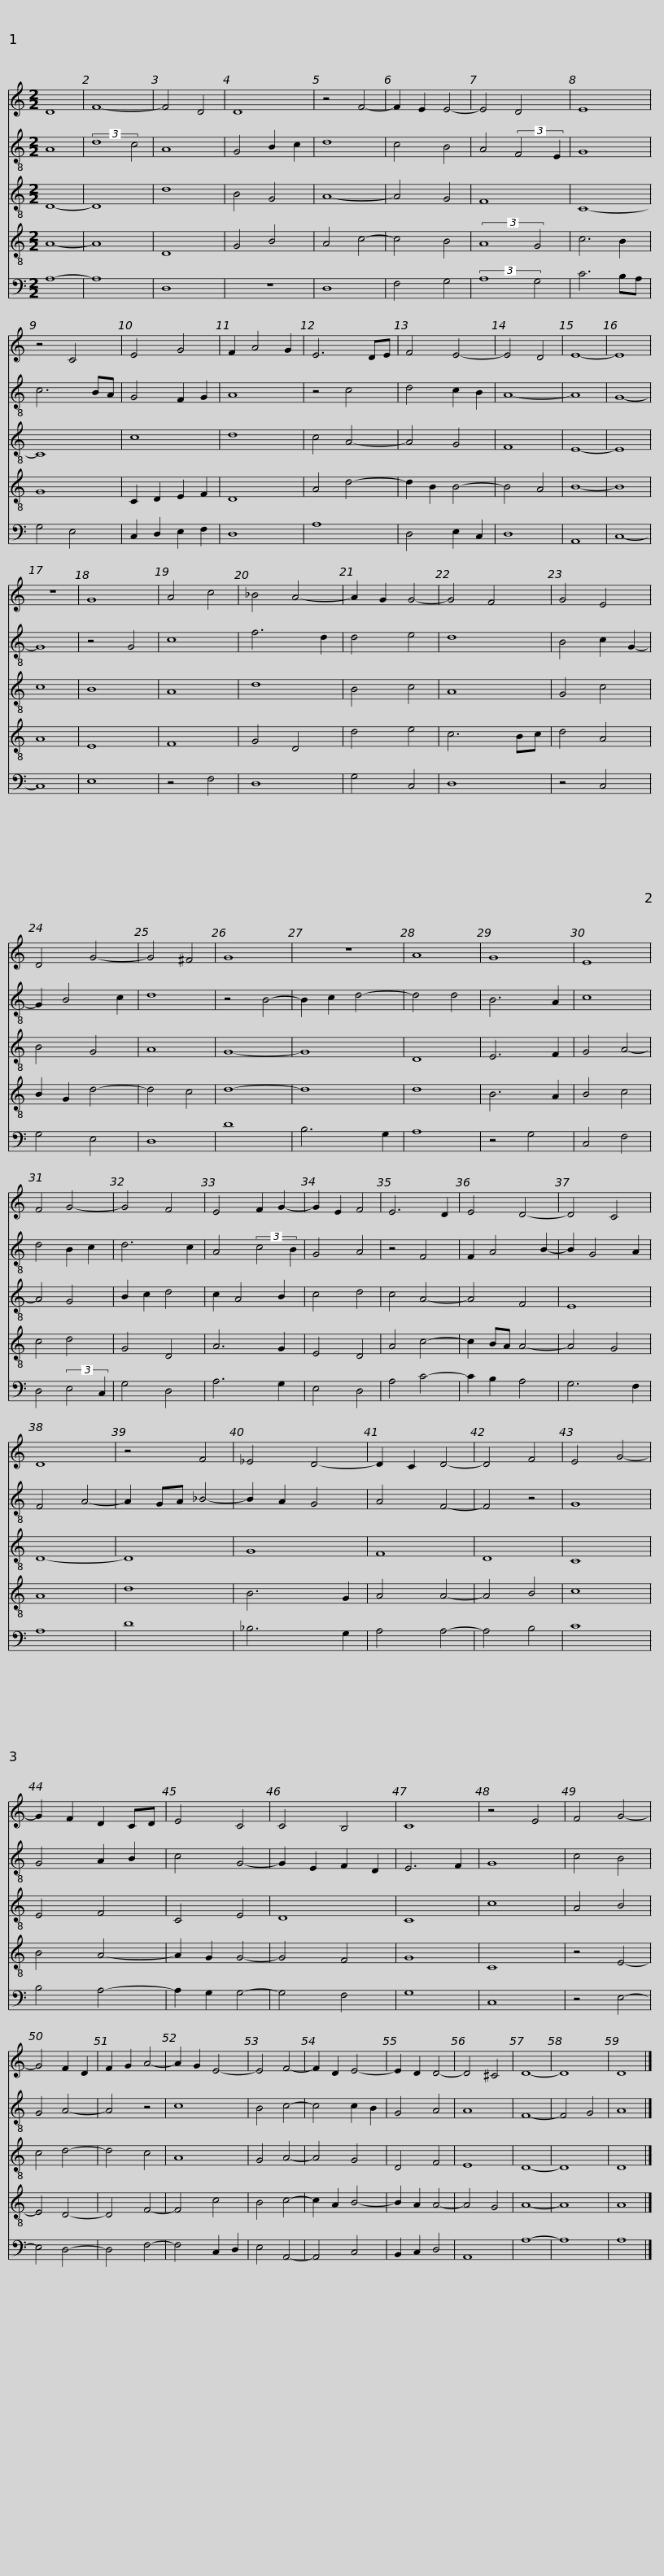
X:1
%%score 1 2 3 4 5
L:1/8
M:2/2
I:linebreak $
K:C
V:1 treble
V:2 treble-8
V:3 treble-8
V:4 treble-8
V:5 bass
V:1
 D8 | F8- | F4 D4 | D8 | z4 F4- | %5
 F2 E2 E4- | E4 D4 | E8 | z4 C4 | E4 G4 | %10
 F2 A4 G2 | E6 DE | F4 E4- | E4 D4 | E8- |$ %15
 E8 | z8 | G8 | A4 c4 | _B4 A4- | %20
 A2 G2 G4- | G4 F4 | G4 E4 | D4 G4- | G4 ^F4 | %25
 G8 | z8 | A8 | G8 | E8 |$ %30
 F4 G4- | G4 F4 | E4 F2 G2- | G2 E2 F4 | E6 D2 | %35
 E4 D4- | D4 C4 | D8 | z4 F4 | _E4 D4- | %40
 D2 C2 D4- | D4 F4 | E4 G4- | G2 F2 D2 CD |$ E4 C4 |$ %45
 C4 B,4 | C8 | z4 E4 | F4 G4- | G4 F2 D2 | %50
 F2 G2 A4- | A2 G2 E4- | E4 F4- | F2 D2 E4- | E2 D2 D4- | %55
 D4 ^C4 | D8- | D8 | D8 |] %59
V:2
 A8 | (3:2:2d8 c4 | A8 | G4 B2 c2 | d8 | %5
 c4 B4 | A4 (3:2:2F4 E2 | G8 | c6 BA | G4 F2 G2 | %10
 A8 | z4 c4 | d4 c2 B2 | A8- | A8 |$ %15
 G8- | G8 | z4 G4 | c8 | f6 d2 | %20
 d4 e4 | d8 | B4 c2 G2- | G2 B4 c2 | d8 | %25
 z4 B4- | B2 c2 d4- | d4 d4 | B6 A2 | c8 |$ %30
 d4 B2 c2 | d6 c2 | A4 (3:2:2c4 B2 | G4 A4 | z4 F4 | %35
 F2 A4 B2- | B2 G4 A2 | F4 A4- | A2 GA _B4- | B2 A2 G4 | %40
 A4 F4- | F4 z4 | G8 | G4 A2 B2 |$ c4 G4- |$ %45
 G2 E2 F2 D2 | E6 F2 | G8 | c4 B4 | G4 A4- | %50
 A4 z4 | c8 | B4 c4- | c4 c2 B2 | G4 A4 | %55
 A8 | F8- | F4 G4 | A8 |] %59
V:3
 D8- | D8 | d8 | B4 G4 | A8- | %5
 A4 G4 | F8 | C8- | C8 | c8 | %10
 d8 | c4 A4- | A4 G4 | F8 | E8- |$ %15
 E8 | c8 | B8 | A8 | d8 | %20
 B4 c4 | A8 | G4 c4 | B4 G4 | A8 | %25
 G8- | G8 | D8 | E6 F2 | G4 A4- |$ %30
 A4 G4 | B2 c2 d4 | c2 A4 B2 | c4 d4 | c4 A4- | %35
 A4 F4 | E8 | D8- | D8 | G8 | %40
 F8 | D8 | C8 | E4 F4 |$ C4 E4 |$ %45
 D8 | C8 | c8 | A4 B4 | c4 d4- | %50
 d4 c4 | A8 | G4 A4- | A4 G4 | D4 F4 | %55
 E8 | D8- | D8 | D8 |] %59
V:4
 A8- | A8 | D8 | G4 B4 | A4 c4- | %5
 c4 B4 | (3:2:2A8 G4 | c6 B2 | G8 | C2 D2 E2 F2 | %10
 D8 | A4 d4- | d2 B2 B4- | B4 A4 | B8- |$ %15
 B8 | A8 | E8 | F8 | G4 D4 | %20
 d4 e4 | c6 Bc | d4 A4 | B2 G2 d4- | d4 c4 | %25
 d8- | d8 | d8 | B6 A2 | B4 c4 |$ %30
 c4 d4 | G4 D4 | A6 G2 | E4 D4 | A4 c4- | %35
 c2 BA A4- | A4 G4 | A8 | d8 | B6 G2 | %40
 A4 A4- | A4 B4 | c8 | B4 A4- |$ A2 G2 G4- |$ %45
 G4 F4 | G8 | C8 | z4 E4- | E4 D4- | %50
 D4 F4- | F4 c4 | B4 c4- | c2 A2 B4- | B2 A2 A4- | %55
 A4 G4 | A8- | A8 | A8 |] %59
V:5
 A,8- | A,8 | D,8 | z8 | D,8 | %5
 F,4 G,4 | (3:2:2A,8 G,4 | C6 B,A, | G,4 E,4 | C,2 D,2 E,2 F,2 | %10
 D,8 | A,8 | D,4 E,2 C,2 | D,8 | A,,8 |$ %15
 C,8- | C,8 | E,8 | z4 F,4 | D,8 | %20
 G,4 C,4 | D,8 | z4 C,4 | G,4 E,4 | D,8 | %25
 D8 | B,6 G,2 | A,8 | z4 G,4 | C,4 F,4 |$ %30
 D,4 (3:2:2E,4 C,2 | G,4 D,4 | A,6 G,2 | E,4 D,4 | A,4 C4- | %35
 C2 B,2 A,4 | G,6 F,2 | A,8 | D8 | _B,6 G,2 | %40
 A,4 A,4- | A,4 B,4 | C8 | B,4 A,4- |$ A,2 G,2 G,4- |$ %45
 G,4 F,4 | G,8 | C,8 | z4 E,4- | E,4 D,4- | %50
 D,4 F,4- | F,4 C,2 D,2 | E,4 A,,4- | A,,4 C,4 | B,,2 C,2 D,4 | %55
 A,,8 | A,8- | A,8 | A,8 |] %59
